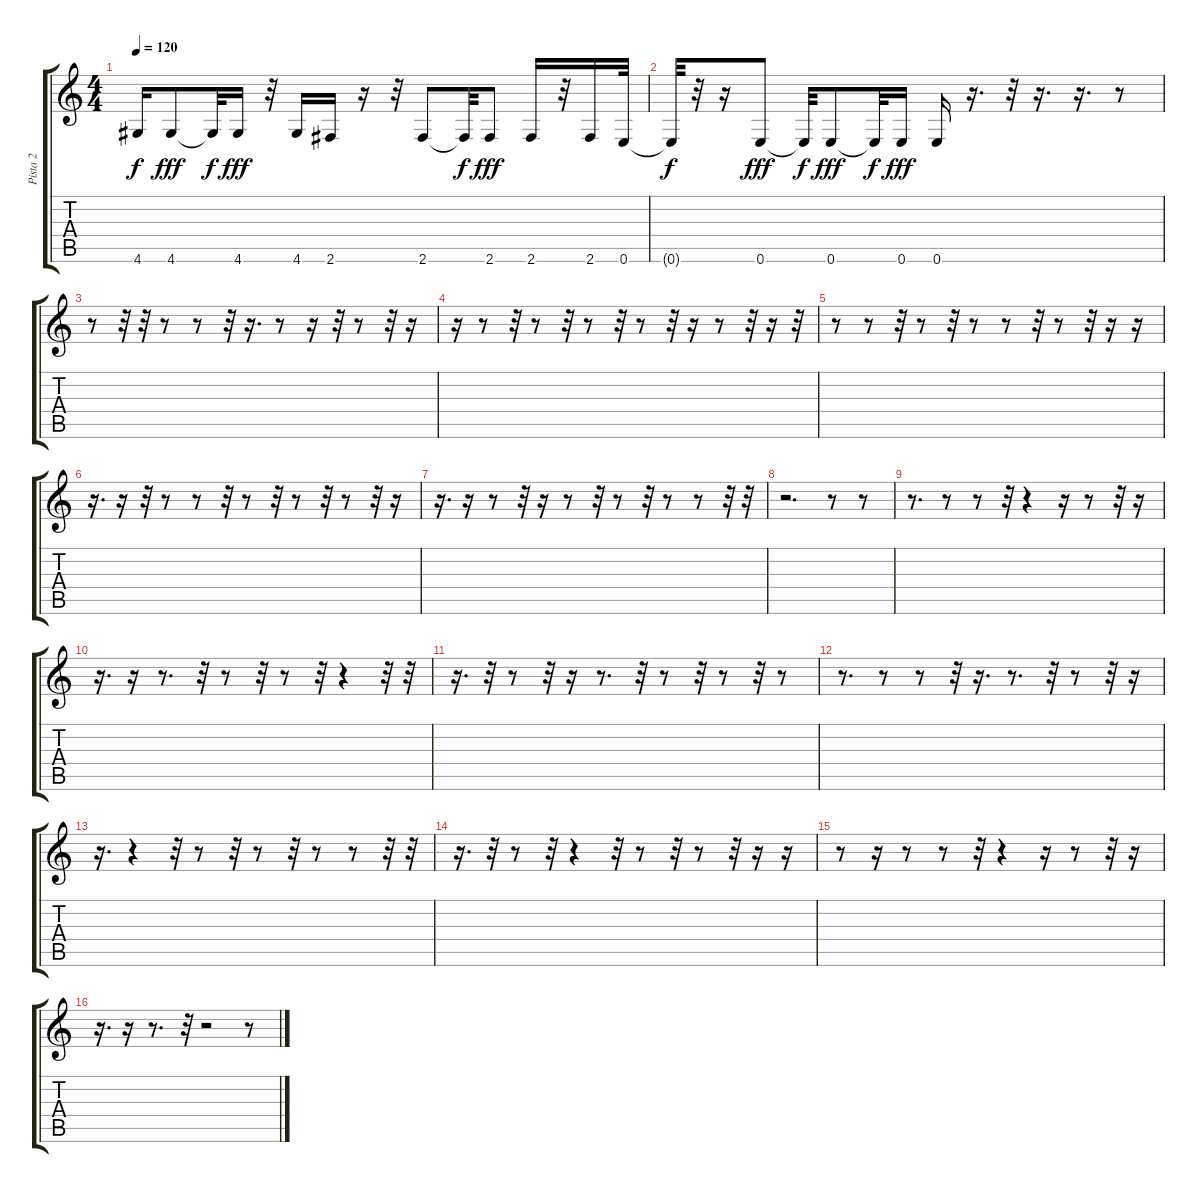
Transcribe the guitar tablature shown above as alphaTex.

\track ("Pista 2" "Pista 2") {instrument synthbass2}
\staff {score tabs}
\tuning (E4 B3 G3 D3 A2 E2) {hide}
\ts (4 4)
\tempo 120
\clef g2
\ks c
4.6{t}.16{dy f} 4.6.8{dy fff} 4.6{t}.32{dy f} 4.6.16{dy fff} r.32 4.6.16 2.6.16 r.16 r.32 2.6.8 2.6{t}.32{dy f} 2.6.8{dy fff} 2.6.16 r.32 2.6.16 0.6.32 |
0.6{t}.32{dy f} r.32 r.16 0.6.8{dy fff} 0.6{t}.32{dy f} 0.6.8{dy fff} 0.6{t}.32{dy f} 0.6.16{dy fff} 0.6.16 r.16{d} r.32 r.16{d} r.16{d} r.8 |
r.8 r.32 r.32 r.8 r.8 r.32 r.16{d} r.8 r.16 r.32 r.8 r.32 r.16 |
r.16 r.8 r.32 r.8 r.32 r.8 r.32 r.8 r.32 r.16 r.8 r.32 r.16 r.32 |
r.8 r.8 r.32 r.8 r.32 r.8 r.8 r.32 r.8 r.32 r.16 r.16 |
r.16{d} r.16 r.32 r.8 r.8 r.32 r.8 r.32 r.8 r.32 r.8 r.32 r.16 |
r.16{d} r.16 r.8 r.32 r.16 r.8 r.32 r.8 r.32 r.8 r.8 r.32 r.32 |
r.2{d} r.8 r.8 |
r.8{d} r.8 r.8 r.32 r.4 r.16 r.8 r.32 r.16 |
r.16{d} r.16 r.8{d} r.32 r.8 r.32 r.8 r.32 r.4 r.32 r.32 |
r.16{d} r.32 r.8 r.32 r.16 r.8{d} r.32 r.8 r.32 r.8 r.32 r.8 |
r.8{d} r.8 r.8 r.32 r.16{d} r.8{d} r.32 r.8 r.32 r.16 |
r.16{d} r.4 r.32 r.8 r.32 r.8 r.32 r.8 r.8 r.32 r.32 |
r.16{d} r.32 r.8 r.32 r.4 r.32 r.8 r.32 r.8 r.32 r.16 r.16 |
r.8 r.16 r.8 r.8 r.32 r.4 r.16 r.8 r.32 r.16 |
r.16{d} r.16 r.8{d} r.32 r.2 r.8
